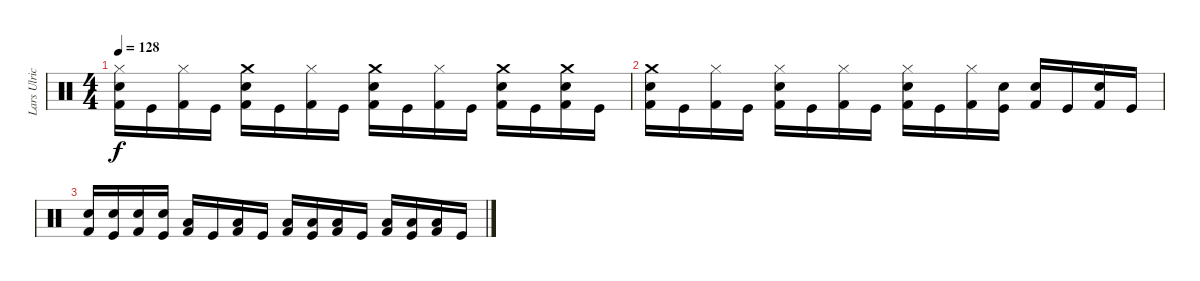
\track ("Lars Ulrich" "Lars Ulric") {instrument percussion}
\staff {score}
\articulation defaults
\ts (4 4)
\tempo 128
\clef neutral
\ks c
("Snare (hit) 2" "Hi-Hat (closed)" "Kick (hit) 2").16{dy f} "Kick (hit)".16 ("Hi-Hat (closed)" "Kick (hit) 2").16 "Kick (hit)".16 ("Crash medium (hit)" "Snare (hit) 2" "Kick (hit) 2").16 "Kick (hit)".16 ("Hi-Hat (closed)" "Kick (hit) 2").16 "Kick (hit)".16 ("Crash medium (hit)" "Snare (hit) 2" "Kick (hit) 2").16 "Kick (hit)".16 ("Hi-Hat (closed)" "Kick (hit) 2").16 "Kick (hit)".16 ("Crash medium (hit)" "Snare (hit) 2" "Kick (hit) 2").16 "Kick (hit)".16 ("Crash medium (hit)" "Snare (hit) 2" "Kick (hit) 2").16 "Kick (hit)".16 |
("Snare (hit) 2" "Crash medium (hit)" "Kick (hit) 2").16 "Kick (hit)".16 ("Hi-Hat (closed)" "Kick (hit) 2").16 "Kick (hit)".16 ("Snare (hit) 2" "Hi-Hat (closed)" "Kick (hit) 2").16 "Kick (hit)".16 ("Hi-Hat (closed)" "Kick (hit) 2").16 "Kick (hit)".16 ("Snare (hit) 2" "Hi-Hat (closed)" "Kick (hit) 2").16 "Kick (hit)".16 ("Hi-Hat (closed)" "Kick (hit) 2").16 ("Snare (hit) 2" "Kick (hit)").16 ("Snare (hit) 2" "Kick (hit) 2").16 "Kick (hit)".16 ("Snare (hit) 2" "Kick (hit) 2").16 "Kick (hit)".16 |
("Snare (hit) 2" "Kick (hit) 2").16 ("Snare (hit) 2" "Kick (hit)").16 ("Snare (hit) 2" "Kick (hit) 2").16 ("Snare (hit) 2" "Kick (hit)").16 ("Low Tom (hit)" "Kick (hit) 2").16 "Kick (hit)".16 ("Low Tom (hit)" "Kick (hit) 2").16 "Kick (hit)".16 ("Low Tom (hit)" "Kick (hit) 2").16 ("Low Tom (hit)" "Kick (hit)").16 ("Low Tom (hit)" "Kick (hit) 2").16 "Kick (hit)".16 ("Low Tom (hit)" "Kick (hit) 2").16 ("Low Tom (hit)" "Kick (hit)").16 ("Low Tom (hit)" "Kick (hit) 2").16 "Kick (hit)".16
